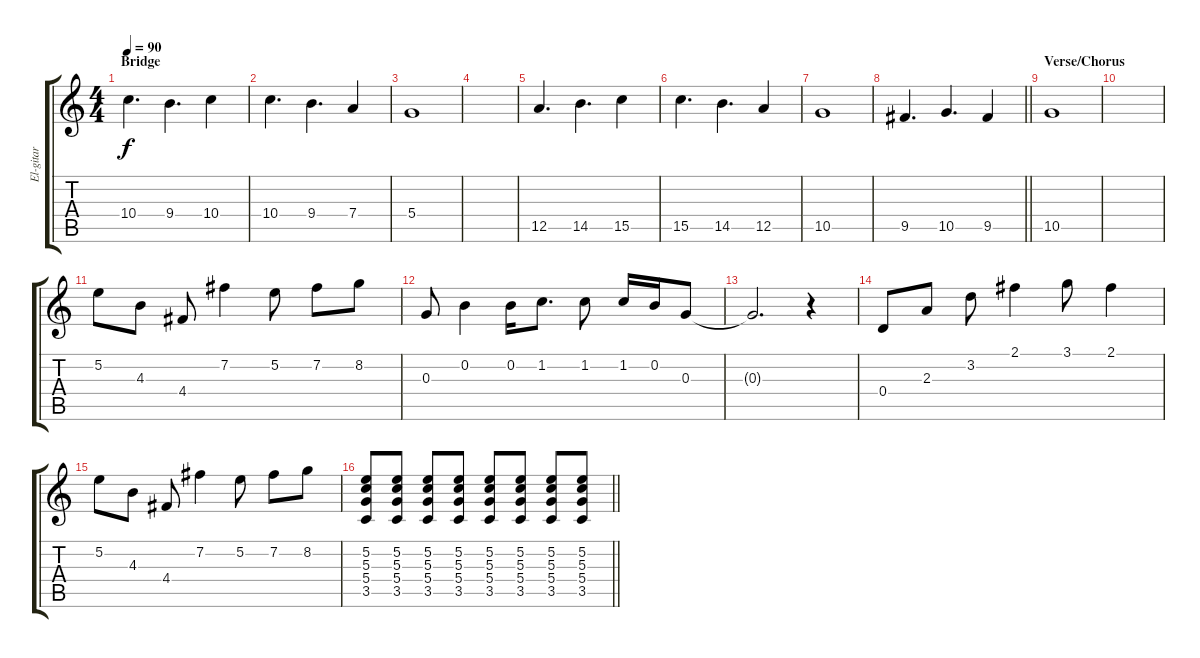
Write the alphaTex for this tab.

\track ("El-gitar" "El-gitar") {instrument electricguitarjazz}
\staff {score tabs}
\tuning (E4 B3 G3 D3 A2 E2) {hide}
\ts (4 4)
\section ("" "Bridge")
\tempo 90
\clef g2
\ks c
10.4.4{d dy f} 9.4.4{d} 10.4.4 |
10.4.4{d} 9.4.4{d} 7.4.4 |
5.4.1 |
|
12.5.4{d} 14.5.4{d} 15.5.4 |
15.5.4{d} 14.5.4{d} 12.5.4 |
10.5.1 |
\barLineRight lightlight
9.5.4{d} 10.5.4{d} 9.5.4 |
\section ("" "Verse/Chorus")
10.5.1 |
|
5.2.8 4.3.8 4.4.8 7.2.4 5.2.8 7.2.8 8.2.8 |
0.3.8 0.2.4 0.2.16 1.2.8{d} 1.2.8 1.2.16 0.2.16 0.3.8 |
0.3{t}.2{d} r.4 |
0.4.8 2.3.8 3.2.8 2.1.4 3.1.8 2.1.4 |
5.2.8 4.3.8 4.4.8 7.2.4 5.2.8 7.2.8 8.2.8 |
\barLineRight lightlight
(5.2 5.3 5.4 3.5).8 (5.2 5.3 5.4 3.5).8 (5.2 5.3 5.4 3.5).8 (5.2 5.3 5.4 3.5).8 (5.2 5.3 5.4 3.5).8 (5.2 5.3 5.4 3.5).8 (5.2 5.3 5.4 3.5).8 (5.2 5.3 5.4 3.5).8
